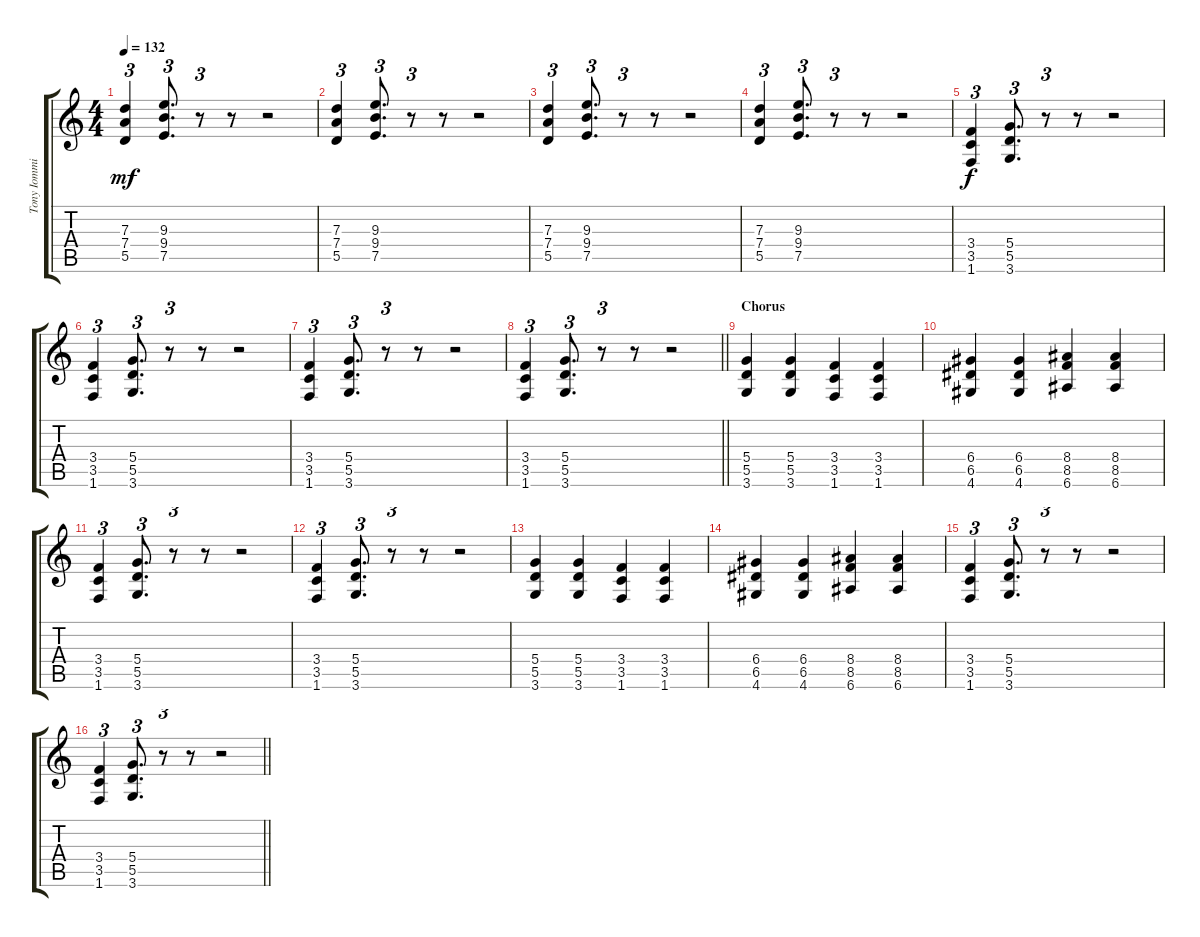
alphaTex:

\track ("Tony Iommi " "Tony Iommi") {instrument distortionguitar}
\staff {score tabs}
\tuning (E4 B3 G3 D3 A2 E2) {hide}
\ts (4 4)
\tempo 132
\clef g2
\ks c
(7.3 7.4 5.5).4{tu (3 2) dy mf} (9.3 9.4 7.5).8{d tu (3 2)} r.8{tu (3 2)} r.8 r.2 |
(7.3 7.4 5.5).4{tu (3 2)} (9.3 9.4 7.5).8{d tu (3 2)} r.8{tu (3 2)} r.8 r.2 |
(7.3 7.4 5.5).4{tu (3 2)} (9.3 9.4 7.5).8{d tu (3 2)} r.8{tu (3 2)} r.8 r.2 |
(7.3 7.4 5.5).4{tu (3 2)} (9.3 9.4 7.5).8{d tu (3 2)} r.8{tu (3 2)} r.8 r.2 |
(3.4 3.5 1.6).4{tu (3 2) dy f} (5.4 5.5 3.6).8{d tu (3 2)} r.8{tu (3 2)} r.8 r.2 |
(3.4 3.5 1.6).4{tu (3 2)} (5.4 5.5 3.6).8{d tu (3 2)} r.8{tu (3 2)} r.8 r.2 |
(3.4 3.5 1.6).4{tu (3 2)} (5.4 5.5 3.6).8{d tu (3 2)} r.8{tu (3 2)} r.8 r.2 |
\barLineRight lightlight
(3.4 3.5 1.6).4{tu (3 2)} (5.4 5.5 3.6).8{d tu (3 2)} r.8{tu (3 2)} r.8 r.2 |
\section ("" "Chorus")
(5.4 5.5 3.6).4 (5.4 5.5 3.6).4 (3.4 3.5 1.6).4 (3.4 3.5 1.6).4 |
(6.4 6.5 4.6).4 (6.4 6.5 4.6).4 (8.4 8.5 6.6).4 (8.4 8.5 6.6).4 |
(3.4 3.5 1.6).4{tu (3 2)} (5.4 5.5 3.6).8{d tu (3 2)} r.8{tu (3 2)} r.8 r.2 |
(3.4 3.5 1.6).4{tu (3 2)} (5.4 5.5 3.6).8{d tu (3 2)} r.8{tu (3 2)} r.8 r.2 |
(5.4 5.5 3.6).4 (5.4 5.5 3.6).4 (3.4 3.5 1.6).4 (3.4 3.5 1.6).4 |
(6.4 6.5 4.6).4 (6.4 6.5 4.6).4 (8.4 8.5 6.6).4 (8.4 8.5 6.6).4 |
(3.4 3.5 1.6).4{tu (3 2)} (5.4 5.5 3.6).8{d tu (3 2)} r.8{tu (3 2)} r.8 r.2 |
\barLineRight lightlight
(3.4 3.5 1.6).4{tu (3 2)} (5.4 5.5 3.6).8{d tu (3 2)} r.8{tu (3 2)} r.8 r.2
